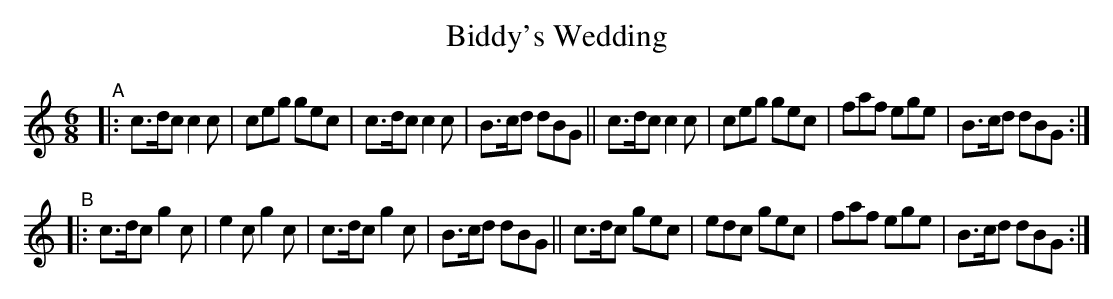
X:1
T: Biddy's Wedding
M: 6/8
L: 1/8
K: C
"^A"\
|: c>dc c2c | ceg gec | c>dc c2c | B>cd dBG \
|| c>dc c2c | ceg gec | faf  ege | B>cd dBG :|
"^B"\
|: c>dc g2c | e2c g2c | c>dc g2c | B>cd dBG \
|| c>dc gec | edc gec | faf  ege | B>cd dBG :|
